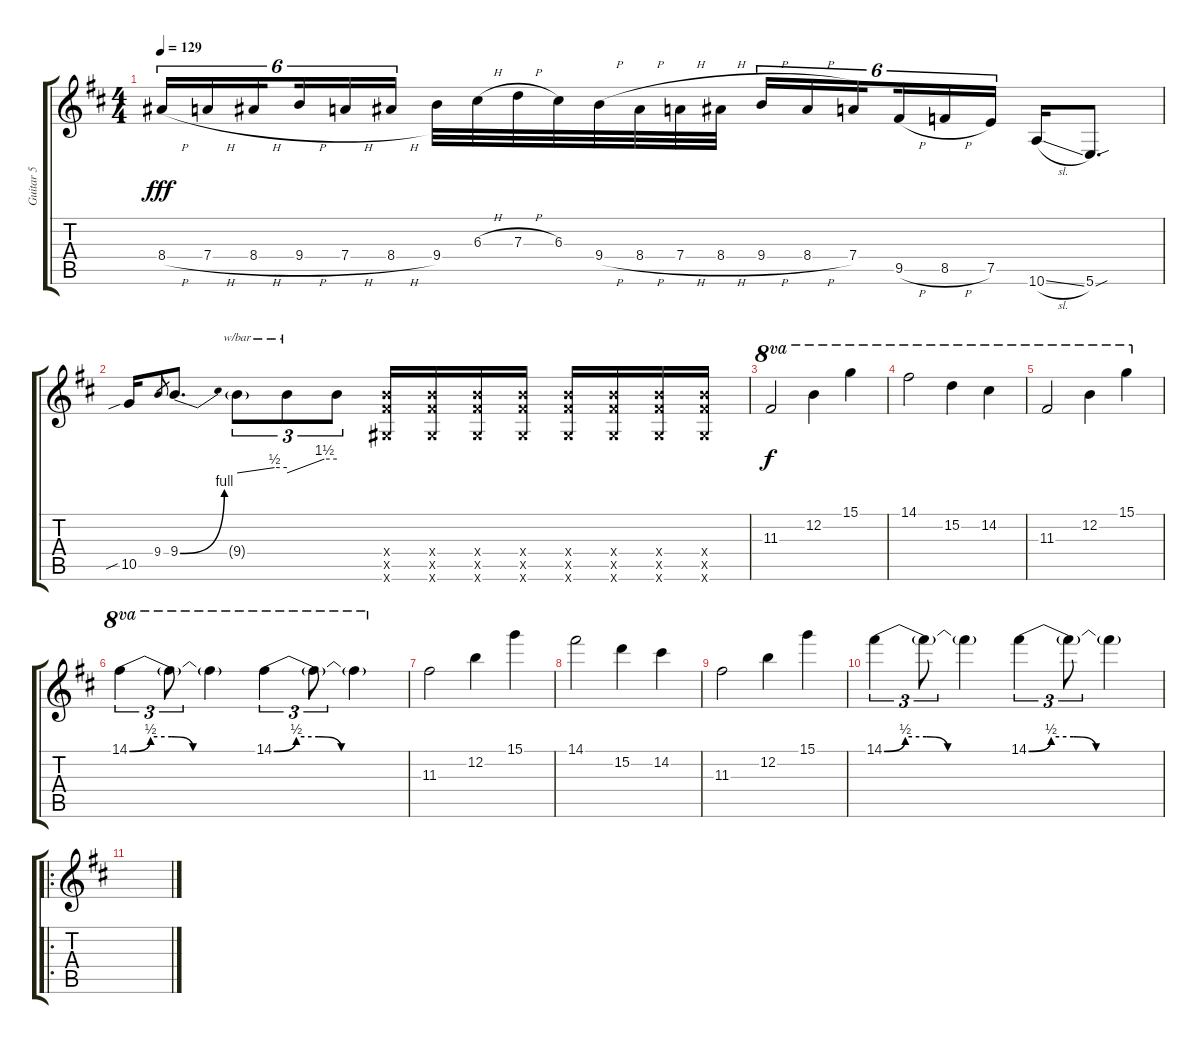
\track ("Guitar 5" "Guitar 5") {instrument distortionguitar}
\staff {score tabs}
\tuning (E4 B3 G3 D3 A2 B1) {hide}
\ts (4 4)
\tempo 129
\clef g2
\ks d
8.4{h}.16{tu (6 4) dy fff} 7.4{h}.16{tu (6 4)} 8.4{h}.16{tu (6 4) beam splitsecondary} 9.4{h}.16{tu (6 4)} 7.4{h}.16{tu (6 4)} 8.4{h}.16{tu (6 4)} 9.4.32 6.3{h}.32 7.3{h}.32 6.3.32 9.4{h}.32 8.4{h}.32 7.4{h}.32 8.4{h}.32 9.4{h}.16{tu (6 4)} 8.4{h}.16{tu (6 4)} 7.4.16{tu (6 4) beam splitsecondary} 9.5{h}.16{tu (6 4)} 8.5{h}.16{tu (6 4)} 7.5.16{tu (6 4)} 10.6{sl}.16 5.6{sou}.8{d} |
10.5{sib}.16 9.4.8{gr} 9.4{be (bend 0 0 60 4)}.8{d} 9.4{g}.8{tu (3 2) tbe (custom default 0 0 45 2 60 2)} 9.4{t}.8{tu (3 2) tbe (custom default 0 0 45 6 60 6)} 9.4{t}.8{tu (3 2)} (9.4{x} 9.5{x} 9.6{x}).16 (9.4{x} 9.5{x} 9.6{x}).16 (9.4{x} 9.5{x} 9.6{x}).16 (9.4{x} 9.5{x} 9.6{x}).16 (9.4{x} 9.5{x} 9.6{x}).16 (9.4{x} 9.5{x} 9.6{x}).16 (9.4{x} 9.5{x} 9.6{x}).16 (9.4{x} 9.5{x} 9.6{x}).16 |
11.3.2{ot 8va dy f} 12.2.4{ot 8va} 15.1.4{ot 8va} |
14.1.2{ot 8va} 15.2.4{ot 8va} 14.2.4{ot 8va} |
11.3.2{ot 8va} 12.2.4{ot 8va} 15.1.4{ot 8va} |
14.1{be (custom 0 0 10 2 20 2 30 0 60 0)}.4{tu (3 2) ot 8va} 14.1{t}.8{tu (3 2) ot 8va} 14.1{t}.4{ot 8va} 14.1{be (custom 0 0 10 2 20 2 30 0 60 0)}.4{tu (3 2) ot 8va} 14.1{t}.8{tu (3 2) ot 8va} 14.1{t}.4{ot 8va} |
11.3.2 12.2.4 15.1.4 |
14.1.2 15.2.4 14.2.4 |
11.3.2 12.2.4 15.1.4 |
14.1{be (custom 0 0 10 2 20 2 30 0 60 0)}.4{tu (3 2)} 14.1{t}.8{tu (3 2)} 14.1{t}.4 14.1{be (custom 0 0 10 2 20 2 30 0 60 0)}.4{tu (3 2)} 14.1{t}.8{tu (3 2)} 14.1{t}.4 |
\ro
